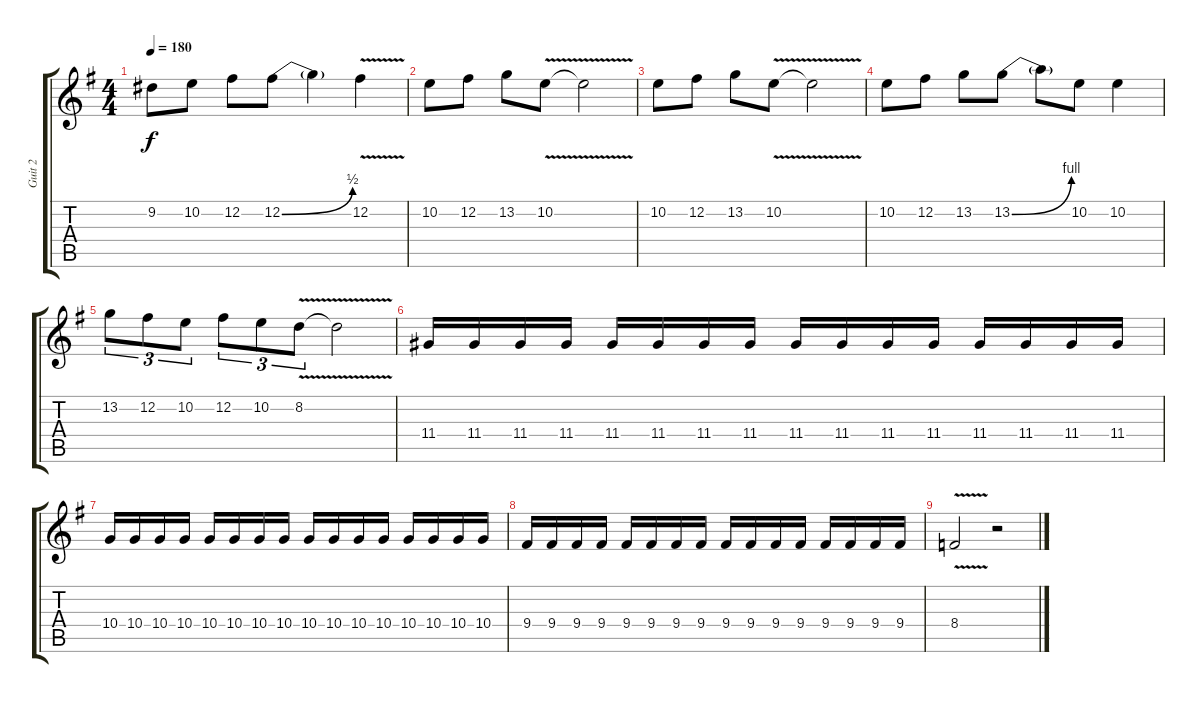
\track ("Guit 2" "Guit 2") {instrument distortionguitar}
\staff {score tabs}
\tuning (B3 Gb3 D3 A2 E2 B1) {hide}
\ts (4 4)
\tempo 180
\clef g2
\ks g
9.2{t}.8{dy f} 10.2.8 12.2.8 12.2{be (bend 0 0 60 2)}.8 12.2{t}.4 12.2{v}.4 |
10.2.8 12.2.8 13.2.8 10.2{v}.8 10.2{t}.2 |
10.2.8 12.2.8 13.2.8 10.2{v}.8 10.2{t}.2 |
10.2.8 12.2.8 13.2.8 13.2{be (bend 0 0 60 4)}.8 13.2{t}.8 10.2.8 10.2.4 |
13.2.8{tu (3 2)} 12.2.8{tu (3 2)} 10.2.8{tu (3 2)} 12.2.8{tu (3 2)} 10.2.8{tu (3 2)} 8.2{v}.8{tu (3 2)} 8.2{t}.2 |
11.4.16 11.4.16 11.4.16 11.4.16 11.4.16 11.4.16 11.4.16 11.4.16 11.4.16 11.4.16 11.4.16 11.4.16 11.4.16 11.4.16 11.4.16 11.4.16 |
10.4.16 10.4.16 10.4.16 10.4.16 10.4.16 10.4.16 10.4.16 10.4.16 10.4.16 10.4.16 10.4.16 10.4.16 10.4.16 10.4.16 10.4.16 10.4.16 |
9.4.16 9.4.16 9.4.16 9.4.16 9.4.16 9.4.16 9.4.16 9.4.16 9.4.16 9.4.16 9.4.16 9.4.16 9.4.16 9.4.16 9.4.16 9.4.16 |
8.4{v}.2 r.2
